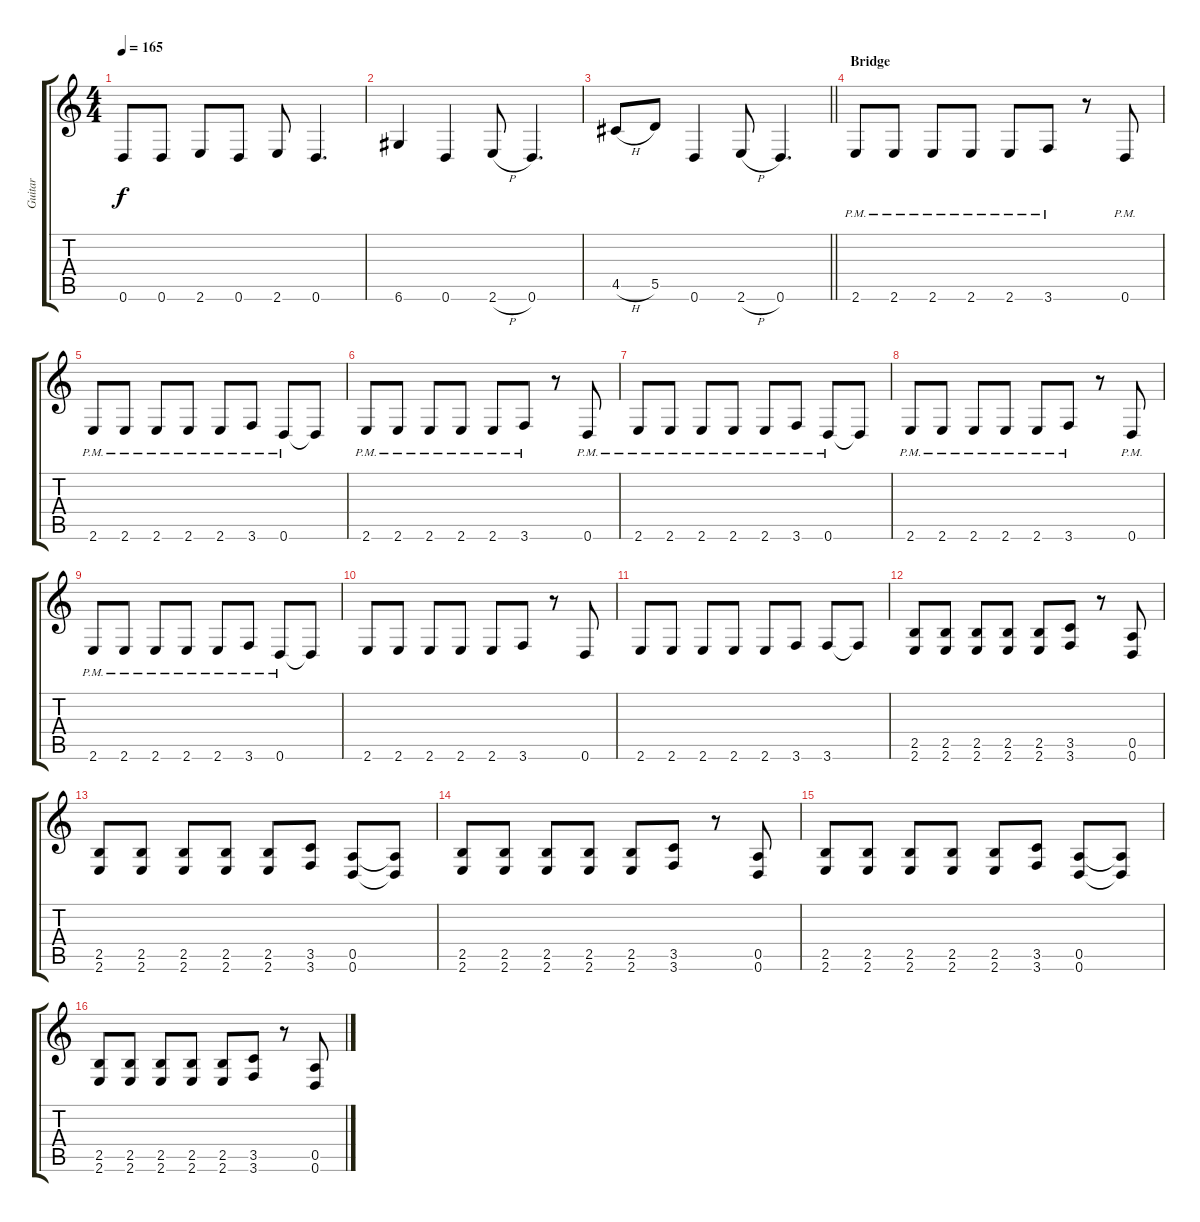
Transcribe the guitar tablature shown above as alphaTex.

\track ("Guitar" "Guitar") {instrument distortionguitar}
\staff {score tabs}
\tuning (E4 B3 G3 D3 A2 D2) {hide}
\ts (4 4)
\tempo 165
\clef g2
\ks c
0.6{t}.8{dy f} 0.6.8 2.6.8 0.6.8 2.6.8 0.6.4{d} |
6.6.4 0.6.4 2.6{h}.8 0.6.4{d} |
\barLineRight lightlight
4.5{h}.8 5.5.8 0.6.4 2.6{h}.8 0.6.4{d} |
\section ("" "Bridge")
2.6{pm}.8 2.6{pm}.8 2.6{pm}.8 2.6{pm}.8 2.6{pm}.8 3.6{pm}.8 r.8 0.6{pm}.8 |
2.6{pm}.8 2.6{pm}.8 2.6{pm}.8 2.6{pm}.8 2.6{pm}.8 3.6{pm}.8 0.6{pm}.8 0.6{t}.8 |
2.6{pm}.8 2.6{pm}.8 2.6{pm}.8 2.6{pm}.8 2.6{pm}.8 3.6{pm}.8 r.8 0.6{pm}.8 |
2.6{pm}.8 2.6{pm}.8 2.6{pm}.8 2.6{pm}.8 2.6{pm}.8 3.6{pm}.8 0.6{pm}.8 0.6{t}.8 |
2.6{pm}.8 2.6{pm}.8 2.6{pm}.8 2.6{pm}.8 2.6{pm}.8 3.6{pm}.8 r.8 0.6{pm}.8 |
2.6{pm}.8 2.6{pm}.8 2.6{pm}.8 2.6{pm}.8 2.6{pm}.8 3.6{pm}.8 0.6{pm}.8 0.6{t}.8 |
2.6.8 2.6.8 2.6.8 2.6.8 2.6.8 3.6.8 r.8 0.6.8 |
2.6.8 2.6.8 2.6.8 2.6.8 2.6.8 3.6.8 3.6.8 3.6{t}.8 |
(2.5 2.6).8 (2.5 2.6).8 (2.5 2.6).8 (2.5 2.6).8 (2.5 2.6).8 (3.5 3.6).8 r.8 (0.5 0.6).8 |
(2.5 2.6).8 (2.5 2.6).8 (2.5 2.6).8 (2.5 2.6).8 (2.5 2.6).8 (3.5 3.6).8 (0.5 0.6).8 (0.5{t} 0.6{t}).8 |
(2.5 2.6).8 (2.5 2.6).8 (2.5 2.6).8 (2.5 2.6).8 (2.5 2.6).8 (3.5 3.6).8 r.8 (0.5 0.6).8 |
(2.5 2.6).8 (2.5 2.6).8 (2.5 2.6).8 (2.5 2.6).8 (2.5 2.6).8 (3.5 3.6).8 (0.5 0.6).8 (0.5{t} 0.6{t}).8 |
(2.5 2.6).8 (2.5 2.6).8 (2.5 2.6).8 (2.5 2.6).8 (2.5 2.6).8 (3.5 3.6).8 r.8 (0.5 0.6).8
